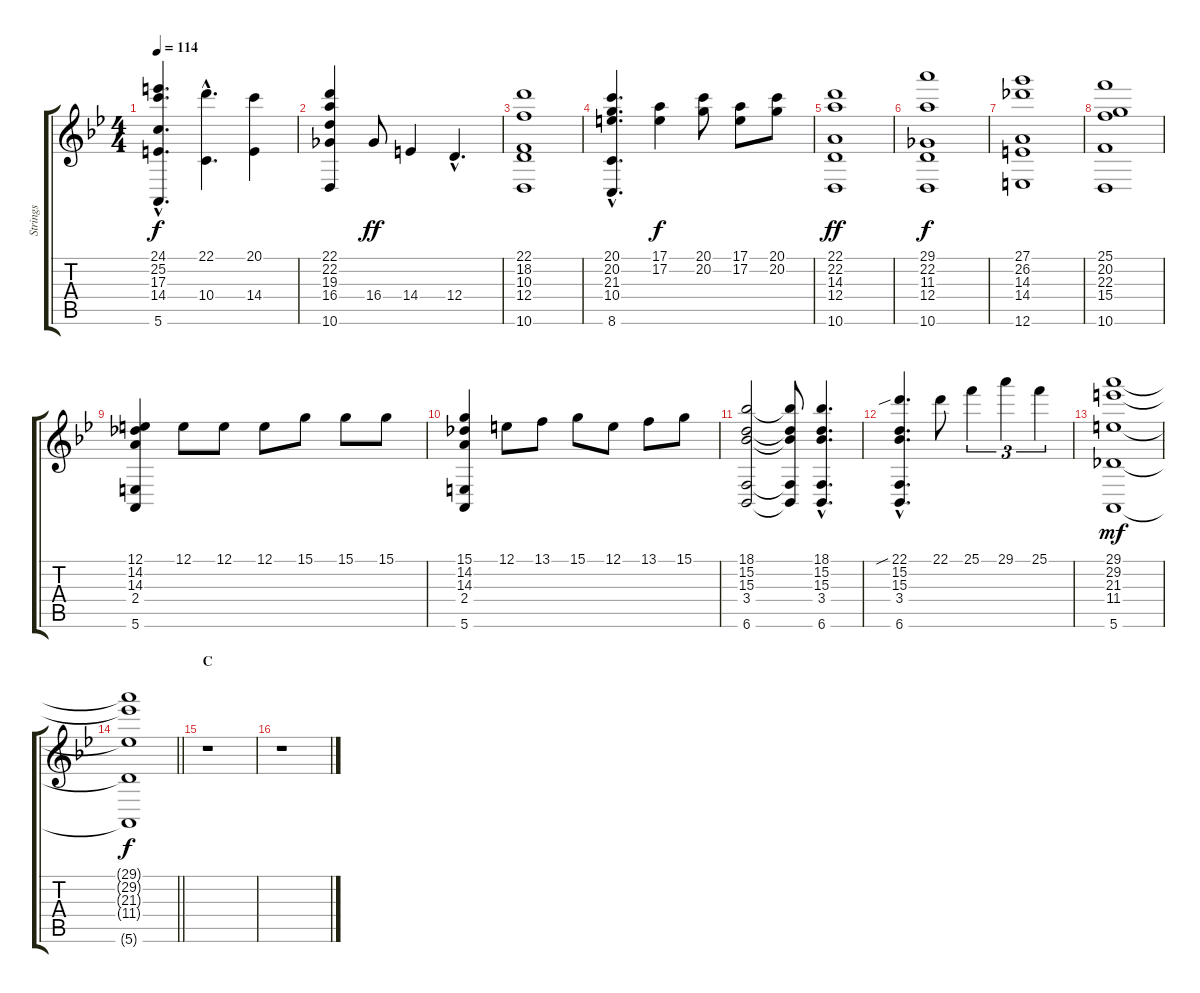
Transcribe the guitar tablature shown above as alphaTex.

\track ("Strings" "Strings") {instrument stringensemble1}
\staff {score tabs}
\tuning (E4 B3 G3 D3 A2 E2) {hide}
\ts (4 4)
\tempo 114
\clef g2
\ks gminor
(24.1{hac} 25.2 17.3 14.4{hac} 5.6).4{d dy f} (22.1{hac} 10.4{hac}).4{d} (20.1 14.4).4 |
(22.1 22.2 19.3 16.4 10.6).4 16.4.8{dy ff} 14.4.4 12.4{hac}.4{d} |
(22.1 18.2 10.3 12.4 10.6).1 |
(20.1{hac} 20.2{hac} 21.3 10.4 8.6).4{d} (17.1 17.2).4{dy f} (20.1 20.2).8 (17.1 17.2).8 (20.1 20.2).8 |
(22.1 22.2 14.3 12.4 10.6).1{dy ff} |
(29.1 22.2 11.3 12.4 10.6).1{dy f} |
(27.1 26.2 14.3 14.4 12.6).1 |
(25.1 20.2 22.3 15.4 10.6).1 |
(12.1 14.2 14.3 2.4 5.6).4 12.1.8 12.1.8 12.1.8 15.1.8 15.1.8 15.1.8 |
(15.1 14.2 14.3 2.4 5.6).4 12.1.8 13.1.8 15.1.8 12.1.8 13.1.8 15.1.8 |
(18.1 15.2 15.3 3.4 6.6).2 (18.1{t} 15.2{t} 15.3{t} 3.4{t} 6.6{t}).8 (18.1{hac} 15.2{hac} 15.3{hac} 3.4{hac} 6.6{hac}).4{d} |
(22.1{sib hac} 15.2 15.3 3.4 6.6).4{d} 22.1.8 25.1.4{tu (3 2)} 29.1.4{tu (3 2)} 25.1.4{tu (3 2)} |
(29.1 29.2 21.3 11.4 5.6).1{dy mf} |
\barLineRight lightlight
(29.1{t} 29.2{t} 21.3{t} 11.4{t} 5.6{t}).1{dy f} |
\section ("" "C")
r.1 |
r.1
